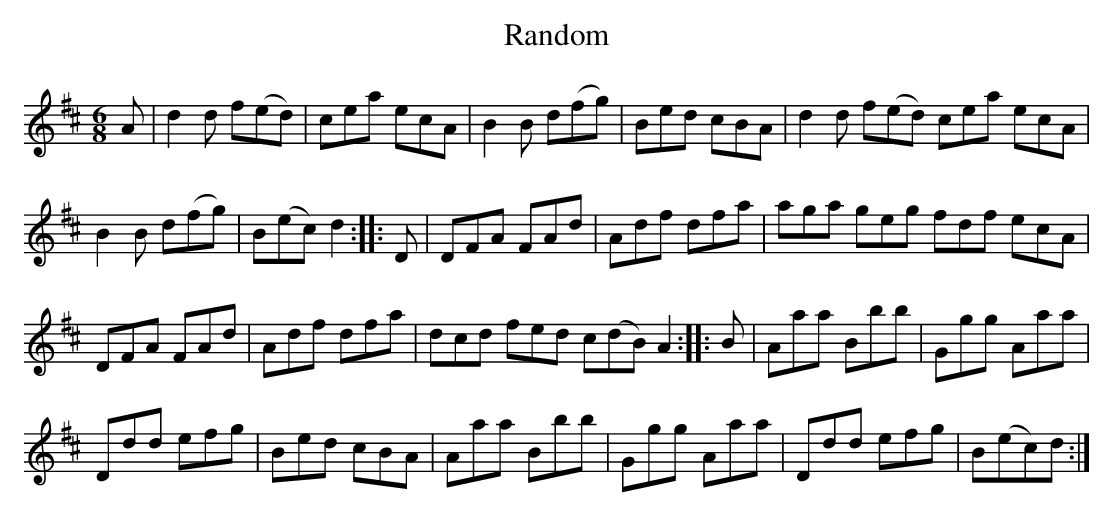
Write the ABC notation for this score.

X:1
T:Random
M:6/8
L:1/8
K:D
A | d2 d f(ed) | cea ecA | B2 B d(fg) | Bed cBA | d2 d f(ed) cea ecA |
B2 B d(fg) | B(ec) d2 :||: D | DFA FAd | Adf dfa | aga geg fdf ecA |
DFA FAd | Adf dfa | dcd fed c(dB) A2 :||: B | Aaa Bbb | Ggg Aaa |
Ddd efg | Bed cBA | Aaa Bbb | Ggg Aaa | Ddd efg | B(ec)d :|
